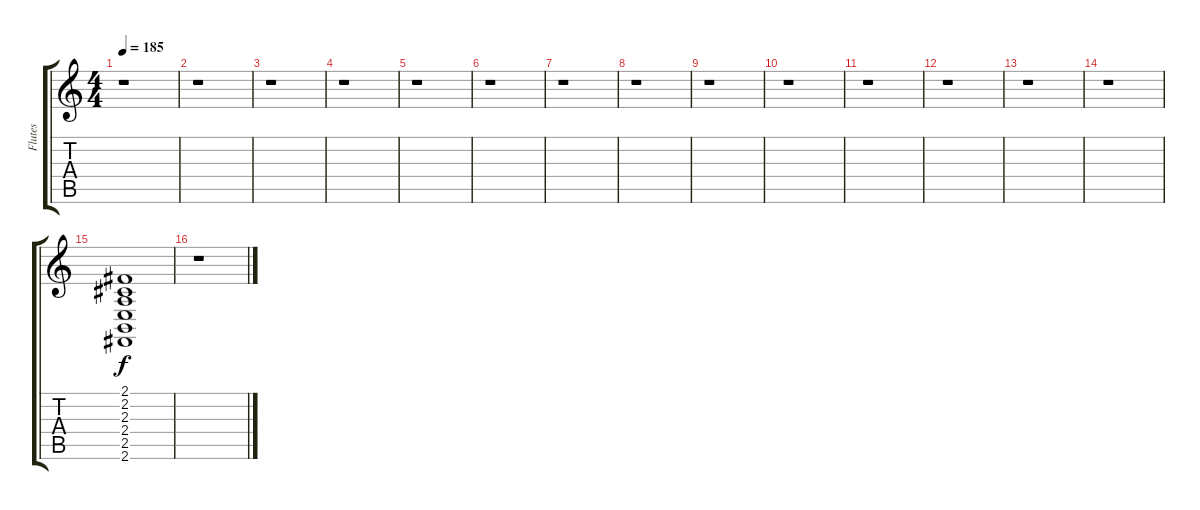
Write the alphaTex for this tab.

\track ("Flutes" "Flutes") {instrument panflute}
\staff {score tabs}
\tuning (E4 B3 G3 D3 A2 E2) {hide}
\ts (4 4)
\tempo 185
\clef g2
\ks c
r.1{dy f} |
r.1 |
r.1 |
r.1 |
r.1 |
r.1 |
r.1 |
r.1 |
r.1 |
r.1 |
r.1 |
r.1 |
r.1 |
r.1 |
(2.1 2.2 2.3 2.4 2.5 2.6).1{volume 6 instrument applause} |
r.1
